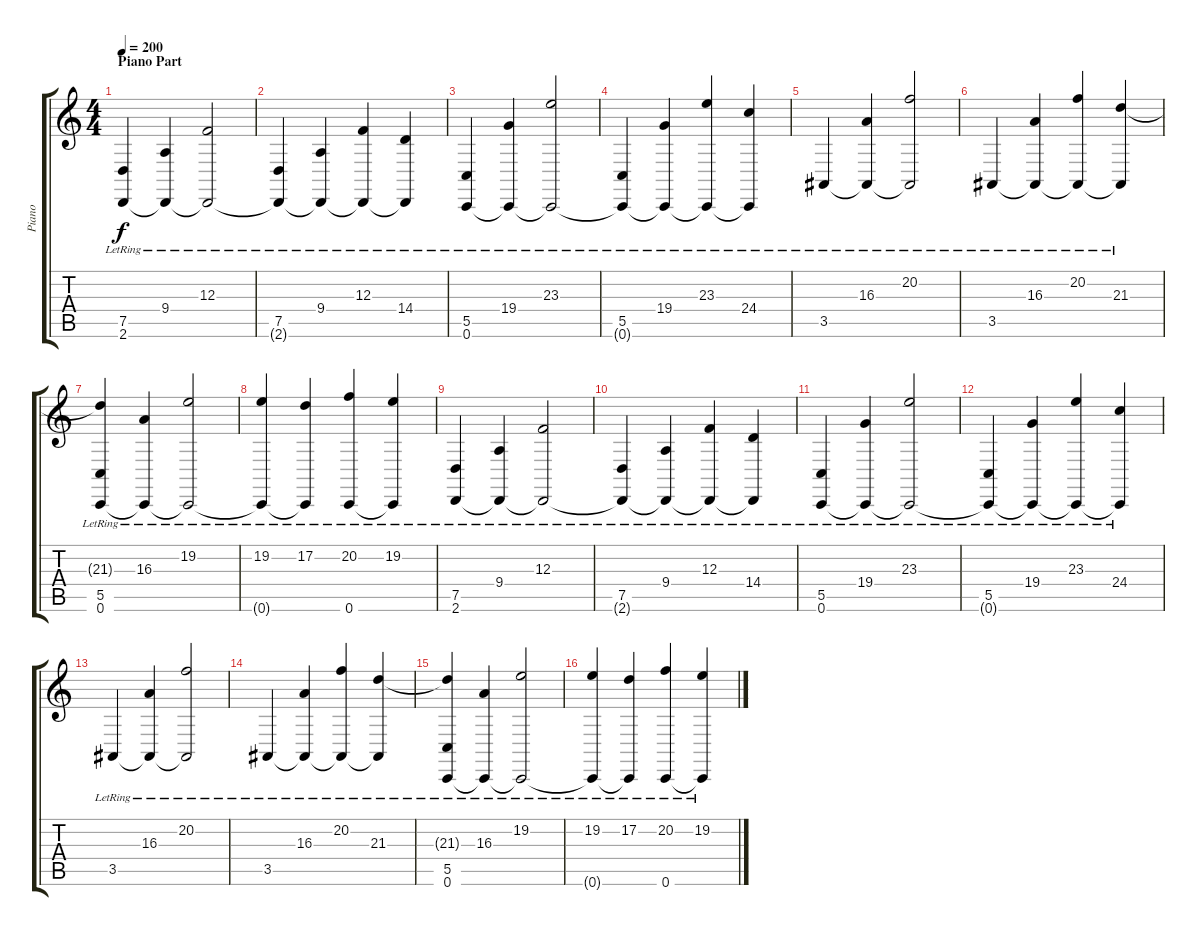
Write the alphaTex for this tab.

\track ("Piano" "Piano") {instrument acousticgrandpiano}
\staff {score tabs}
\tuning (D4 A3 F3 C3 G2 C2) {hide}
\ts (4 4)
\section ("" "Piano Part")
\tempo 200
\clef g2
\ks c
(7.5{lr} 2.6{lr}).4{dy f} (9.4{lr} 2.6{t}).4 (12.3{lr} 2.6{t}).2 |
(7.5{lr} 2.6{t}).4 (9.4{lr} 2.6{t}).4 (12.3{lr} 2.6{t}).4 (14.4{lr} 2.6{t}).4 |
(5.5{lr} 0.6{lr}).4 (19.4{lr} 0.6{t}).4 (23.3{lr} 0.6{t}).2 |
(5.5{lr} 0.6{t}).4 (19.4{lr} 0.6{t}).4 (23.3{lr} 0.6{t}).4 (24.4{lr} 0.6{t}).4 |
3.5{lr}.4 (16.3{lr} 3.5{t}).4 (20.2{lr} 3.5{t}).2 |
3.5{lr}.4 (16.3{lr} 3.5{t}).4 (20.2{lr} 3.5{t}).4 (21.3{lr} 3.5{t}).4 |
(21.3{t} 5.5{lr} 0.6{lr}).4 (16.3{lr} 0.6{t}).4 (19.2{lr} 0.6{t}).2 |
(19.2{lr} 0.6{t}).4 (17.2{lr} 0.6{t}).4 (20.2{lr} 0.6{lr}).4 (19.2{lr} 0.6{t}).4 |
(7.5{lr} 2.6{lr}).4 (9.4{lr} 2.6{t}).4 (12.3{lr} 2.6{t}).2 |
(7.5{lr} 2.6{t}).4 (9.4{lr} 2.6{t}).4 (12.3{lr} 2.6{t}).4 (14.4{lr} 2.6{t}).4 |
(5.5{lr} 0.6{lr}).4 (19.4{lr} 0.6{t}).4 (23.3{lr} 0.6{t}).2 |
(5.5{lr} 0.6{t}).4 (19.4{lr} 0.6{t}).4 (23.3{lr} 0.6{t}).4 (24.4{lr} 0.6{t}).4 |
3.5{lr}.4 (16.3{lr} 3.5{t}).4 (20.2{lr} 3.5{t}).2 |
3.5{lr}.4 (16.3{lr} 3.5{t}).4 (20.2{lr} 3.5{t}).4 (21.3{lr} 3.5{t}).4 |
(21.3{t} 5.5{lr} 0.6{lr}).4 (16.3{lr} 0.6{t}).4 (19.2{lr} 0.6{t}).2 |
(19.2{lr} 0.6{t}).4 (17.2{lr} 0.6{t}).4 (20.2{lr} 0.6{lr}).4 (19.2{lr} 0.6{t}).4
